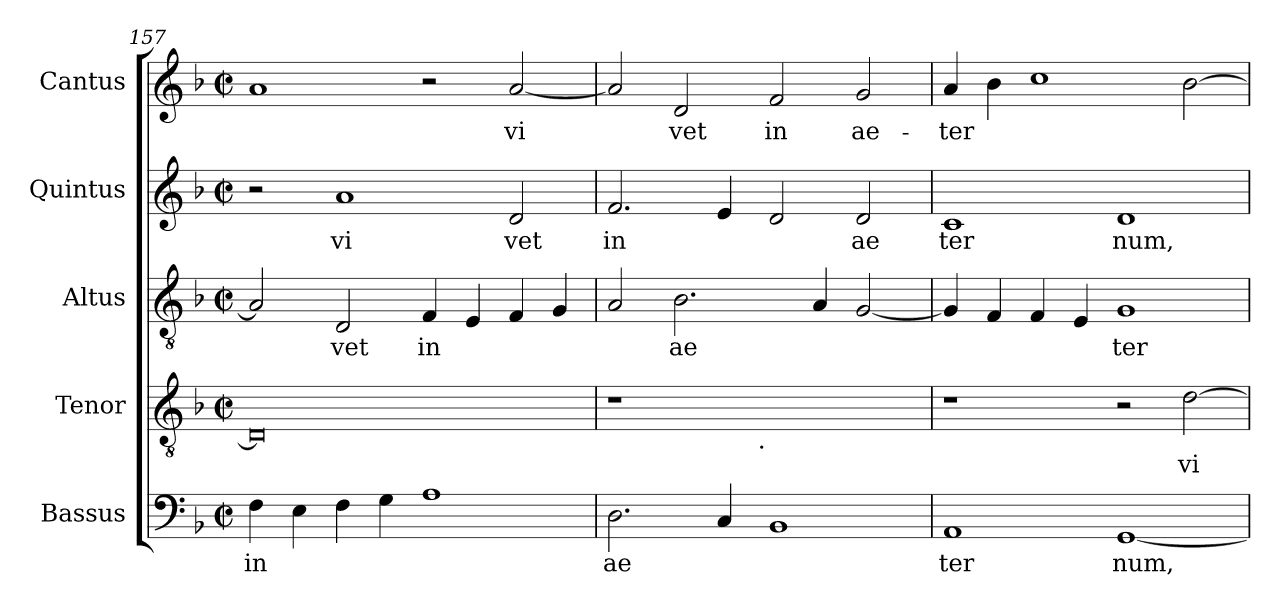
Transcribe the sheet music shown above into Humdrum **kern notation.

**kern	**text	**kern	**text	**kern	**text	**kern	**text	**kern	**text
*part5	*part5	*part4	*part4	*part3	*part3	*part2	*part2	*part1	*part1
*staff5	*staff5	*staff4	*staff4	*staff3	*staff3	*staff2	*staff2	*staff1	*staff1
*I"Bassus	*	*I"Tenor	*	*I"Altus	*	*I"Quintus	*	*I"Cantus	*
*clefF4	*	*clefGv2	*	*clefGv2	*	*clefG2	*	*clefG2	*
*k[b-]	*	*k[b-]	*	*k[b-]	*	*k[b-]	*	*k[b-]	*
*F:	*	*F:	*	*F:	*	*F:	*	*F:	*
*M2/2	*	*M2/2	*	*M2/2	*	*M2/2	*	*M2/2	*
*met(c|)	*	*met(c|)	*	*met(c|)	*	*met(c|)	*	*met(c|)	*
=157	=157	=157	=157	=157	=157	=157	=157	=157	=157
!	!LO:LY:b:cj	!	!LO:LY:b:cj	!	!LO:LY:b:cj	!	!	!	!LO:LY:b:cj
4F\	in	0D]	.	2A/]	.	2r	.	1a	.
!	!LO:LY:b:cj	!	!	!	!	!	!	!	!
4E\	.	.	.	.	.	.	.	.	.
!	!LO:LY:b:cj	!	!	!	!LO:LY:b:cj	!	!LO:LY:b:cj	!	!
4F\	.	.	.	2D/	vet	1a	vi	.	.
!	!LO:LY:b:cj	!	!	!	!	!	!	!	!
4G\	.	.	.	.	.	.	.	.	.
!	!LO:LY:b:cj	!	!	!	!LO:LY:b:cj	!	!	!	!
1A	.	.	.	4F/	in	.	.	2r	.
!	!	!	!	!	!LO:LY:b:cj	!	!	!	!
.	.	.	.	4E/	.	.	.	.	.
!	!	!	!	!	!LO:LY:b:cj	!	!LO:LY:b:cj	!	!LO:LY:b:cj
.	.	.	.	4F/	.	2d/	vet	[<2a/	vi-
!	!	!	!	!	!LO:LY:b:cj	!	!	!	!
.	.	.	.	4G/	.	.	.	.	.
=158	=158	=158	=158	=158	=158	=158	=158	=158	=158
!	!LO:LY:b:cj	!	!	!	!LO:LY:b:cj	!	!LO:LY:b:cj	!	!LO:LY:b:cj
*	*	*^	*	*	*	*	*	*	*
2.D\	ae	1r	2ryy	.	2A/	.	2.f/	in	2a/]	--
!	!	!	!	!	!	!LO:LY:b:cj	!	!	!	!LO:LY:b:cj
.	.	.	4...ryy	.	2.B-\	ae	.	.	2d/	-vet
!	!LO:LY:b:cj	!	!	!	!	!	!	!LO:LY:b:cj	!	!
4C/	.	.	.	.	.	.	4e/	.	.	.
!	!	!	!LO:TX:b:t=.	!	!	!	!	!	!	!
.	.	.	1ryy	.	.	.	.	.	.	.
!	!LO:LY:b:cj	!	!	!	!	!	!	!LO:LY:b:cj	!	!LO:LY:b:cj
1BB-	.	1ryy	.	.	.	.	2d/	.	2f/	in
!	!	!	!	!	!	!LO:LY:b:cj	!	!	!	!
.	.	.	.	.	4A/	.	.	.	.	.
!	!	!	!	!	!	!LO:LY:b:cj	!	!LO:LY:b:cj	!	!LO:LY:b:cj
.	.	.	.	.	[<2G/	.	2d/	ae	2g/	ae-
.	.	.	32ryy	.	.	.	.	.	.	.
=159	=159	=159	=159	=159	=159	=159	=159	=159	=159	=159
!	!LO:LY:b:cj	!	!	!	!	!LO:LY:b:cj	!	!LO:LY:b:cj	!	!LO:LY:b:cj
*	*	*v	*v	*	*	*	*	*	*	*
1AA	ter	1r	.	4G/]	.	1c	ter	4a/	-ter-
!	!	!	!	!	!LO:LY:b:cj	!	!	!	!LO:LY:b:cj
.	.	.	.	4F/	.	.	.	4b-\	--
!	!	!	!	!	!LO:LY:b:cj	!	!	!	!LO:LY:b:cj
.	.	.	.	4F/	.	.	.	1cc	--
!	!	!	!	!	!LO:LY:b:cj	!	!	!	!
.	.	.	.	4E/	.	.	.	.	.
!	!LO:LY:b:cj	!	!	!	!LO:LY:b:cj	!	!LO:LY:b:cj	!	!
[<1GG	num,	2r	.	1G	ter	1d	num,	.	.
!	!	!	!LO:LY:b:cj	!	!	!	!	!	!LO:LY:b:cj
.	.	[<2d\	vi-	.	.	.	.	[<2b-\	--
=	=	=	=	=	=	=	=	=	=
*-	*-	*-	*-	*-	*-	*-	*-	*-	*-
